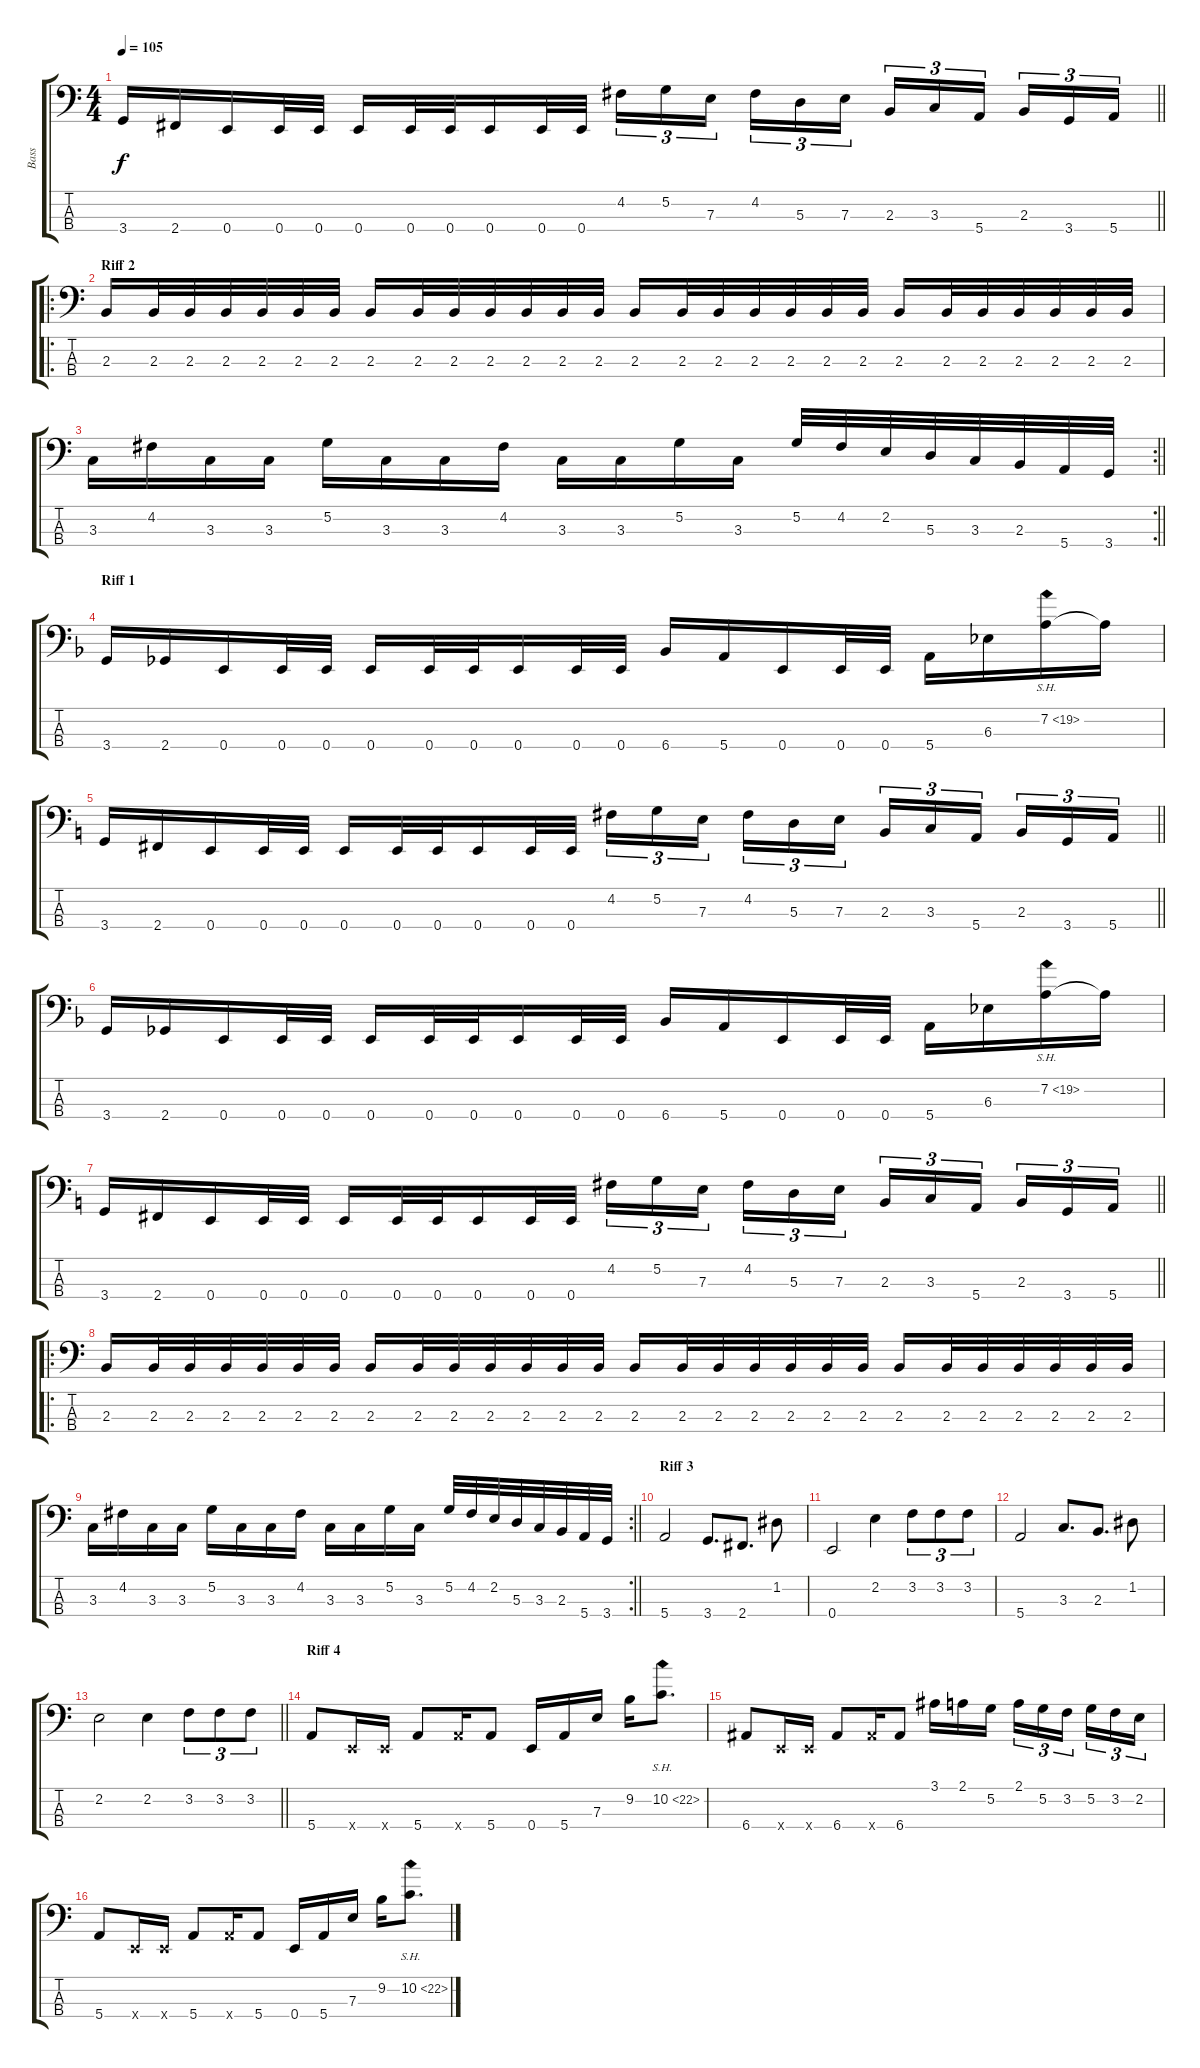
\track ("Bass" "Bass") {instrument electricbassfinger}
\staff {score tabs}
\tuning (G2 D2 A1 E1) {hide}
\ts (4 4)
\tempo 105
\clef f4
\barLineRight lightlight
\ks c
3.4.16{dy f} 2.4.16 0.4.16 0.4.32 0.4.32 0.4.16 0.4.32 0.4.32 0.4.16 0.4.32 0.4.32 4.2.16{tu (3 2)} 5.2.16{tu (3 2)} 7.3.16{tu (3 2) beam splitsecondary} 4.2.16{tu (3 2)} 5.3.16{tu (3 2)} 7.3.16{tu (3 2)} 2.3.16{tu (3 2)} 3.3.16{tu (3 2)} 5.4.16{tu (3 2) beam splitsecondary} 2.3.16{tu (3 2)} 3.4.16{tu (3 2)} 5.4.16{tu (3 2)} |
\ro
\section ("" "Riff 2")
2.3.16 2.3.32 2.3.32 2.3.32 2.3.32 2.3.32 2.3.32 2.3.16 2.3.32 2.3.32 2.3.32 2.3.32 2.3.32 2.3.32 2.3.16 2.3.32 2.3.32 2.3.32 2.3.32 2.3.32 2.3.32 2.3.16 2.3.32 2.3.32 2.3.32 2.3.32 2.3.32 2.3.32 |
\rc 2
\barLineRight lightlight
3.3.16 4.2.16 3.3.16 3.3.16 5.2.16 3.3.16 3.3.16 4.2.16 3.3.16 3.3.16 5.2.16 3.3.16 5.2.32 4.2.32 2.2.32 5.3.32 3.3.32 2.3.32 5.4.32 3.4.32 |
\section ("" "Riff 1")
\ks f
3.4.16 2.4.16 0.4.16 0.4.32 0.4.32 0.4.16 0.4.32 0.4.32 0.4.16 0.4.32 0.4.32 6.4.16 5.4.16 0.4.16 0.4.32 0.4.32 5.4.16 6.3.16 7.2{sh 12}.16 7.2{t}.16 |
\barLineRight lightlight
\ks c
3.4.16 2.4.16 0.4.16 0.4.32 0.4.32 0.4.16 0.4.32 0.4.32 0.4.16 0.4.32 0.4.32 4.2.16{tu (3 2)} 5.2.16{tu (3 2)} 7.3.16{tu (3 2) beam splitsecondary} 4.2.16{tu (3 2)} 5.3.16{tu (3 2)} 7.3.16{tu (3 2)} 2.3.16{tu (3 2)} 3.3.16{tu (3 2)} 5.4.16{tu (3 2) beam splitsecondary} 2.3.16{tu (3 2)} 3.4.16{tu (3 2)} 5.4.16{tu (3 2)} |
\ks f
3.4.16 2.4.16 0.4.16 0.4.32 0.4.32 0.4.16 0.4.32 0.4.32 0.4.16 0.4.32 0.4.32 6.4.16 5.4.16 0.4.16 0.4.32 0.4.32 5.4.16 6.3.16 7.2{sh 12}.16 7.2{t}.16 |
\barLineRight lightlight
\ks c
3.4.16 2.4.16 0.4.16 0.4.32 0.4.32 0.4.16 0.4.32 0.4.32 0.4.16 0.4.32 0.4.32 4.2.16{tu (3 2)} 5.2.16{tu (3 2)} 7.3.16{tu (3 2) beam splitsecondary} 4.2.16{tu (3 2)} 5.3.16{tu (3 2)} 7.3.16{tu (3 2)} 2.3.16{tu (3 2)} 3.3.16{tu (3 2)} 5.4.16{tu (3 2) beam splitsecondary} 2.3.16{tu (3 2)} 3.4.16{tu (3 2)} 5.4.16{tu (3 2)} |
\ro
2.3.16 2.3.32 2.3.32 2.3.32 2.3.32 2.3.32 2.3.32 2.3.16 2.3.32 2.3.32 2.3.32 2.3.32 2.3.32 2.3.32 2.3.16 2.3.32 2.3.32 2.3.32 2.3.32 2.3.32 2.3.32 2.3.16 2.3.32 2.3.32 2.3.32 2.3.32 2.3.32 2.3.32 |
\rc 2
\barLineRight lightlight
3.3.16 4.2.16 3.3.16 3.3.16 5.2.16 3.3.16 3.3.16 4.2.16 3.3.16 3.3.16 5.2.16 3.3.16 5.2.32 4.2.32 2.2.32 5.3.32 3.3.32 2.3.32 5.4.32 3.4.32 |
\section ("" "Riff 3")
5.4.2 3.4.8{d} 2.4.8{d} 1.2.8 |
0.4.2 2.2.4 3.2.8{tu (3 2)} 3.2.8{tu (3 2)} 3.2.8{tu (3 2)} |
5.4.2 3.3.8{d} 2.3.8{d} 1.2.8 |
\barLineRight lightlight
2.2.2 2.2.4 3.2.8{tu (3 2)} 3.2.8{tu (3 2)} 3.2.8{tu (3 2)} |
\section ("" "Riff 4")
5.4.8 0.4{x}.16 0.4{x}.16 5.4.8 5.4{x}.16 5.4.8 0.4.16 5.4.16 7.3.16 9.2.16 10.2{sh 12}.8{d} |
6.4.8 0.4{x}.16 0.4{x}.16 6.4.8 6.4{x}.16 6.4.8 3.1.16 2.1.16 5.2.16 2.1.16{tu (3 2)} 5.2.16{tu (3 2)} 3.2.16{tu (3 2) beam splitsecondary} 5.2.16{tu (3 2)} 3.2.16{tu (3 2)} 2.2.16{tu (3 2)} |
5.4.8 0.4{x}.16 0.4{x}.16 5.4.8 5.4{x}.16 5.4.8 0.4.16 5.4.16 7.3.16 9.2.16 10.2{sh 12}.8{d}
